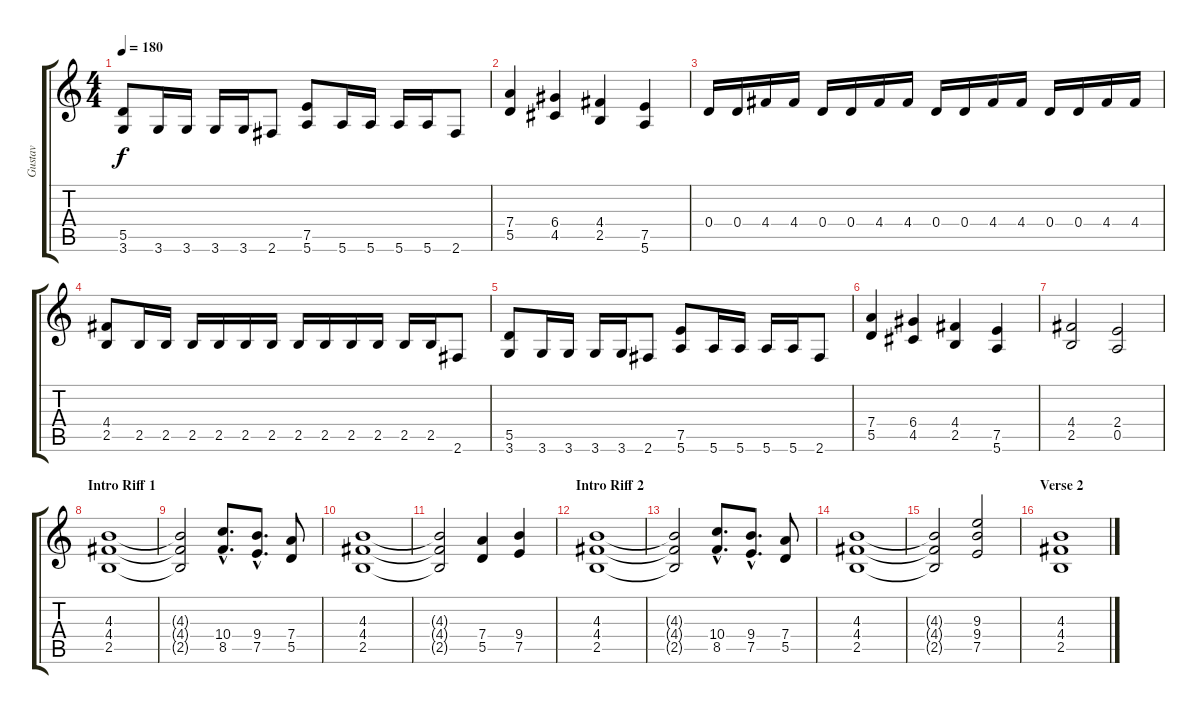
\track ("Gustav" "Gustav") {instrument distortionguitar}
\staff {score tabs}
\tuning (E4 B3 G3 D3 A2 E2) {hide}
\ts (4 4)
\tempo 180
\clef g2
\ks c
(5.5 3.6).8{dy f} 3.6.16 3.6.16 3.6.16 3.6.16 2.6.8 (7.5 5.6).8 5.6.16 5.6.16 5.6.16 5.6.16 2.6.8 |
(7.4 5.5).4 (6.4 4.5).4 (4.4 2.5).4 (7.5 5.6).4 |
0.4.16 0.4.16 4.4.16 4.4.16 0.4.16 0.4.16 4.4.16 4.4.16 0.4.16 0.4.16 4.4.16 4.4.16 0.4.16 0.4.16 4.4.16 4.4.16 |
(4.4 2.5).8 2.5.16 2.5.16 2.5.16 2.5.16 2.5.16 2.5.16 2.5.16 2.5.16 2.5.16 2.5.16 2.5.16 2.5.16 2.6.8 |
(5.5 3.6).8 3.6.16 3.6.16 3.6.16 3.6.16 2.6.8 (7.5 5.6).8 5.6.16 5.6.16 5.6.16 5.6.16 2.6.8 |
(7.4 5.5).4 (6.4 4.5).4 (4.4 2.5).4 (7.5 5.6).4 |
(4.4 2.5).2 (2.4 0.5).2 |
\section ("" "Intro Riff 1")
(4.3 4.4 2.5).1 |
(4.3{t} 4.4{t} 2.5{t}).2 (10.4{hac} 8.5{hac}).8{d} (9.4{hac} 7.5{hac}).8{d} (7.4 5.5).8 |
(4.3 4.4 2.5).1 |
(4.3{t} 4.4{t} 2.5{t}).2 (7.4 5.5).4 (9.4 7.5).4 |
\section ("" "Intro Riff 2")
(4.3 4.4 2.5).1 |
(4.3{t} 4.4{t} 2.5{t}).2 (10.4{hac} 8.5{hac}).8{d} (9.4{hac} 7.5{hac}).8{d} (7.4 5.5).8 |
(4.3 4.4 2.5).1 |
(4.3{t} 4.4{t} 2.5{t}).2 (9.3 9.4 7.5).2 |
\section ("" "Verse 2")
(4.3 4.4 2.5).1
